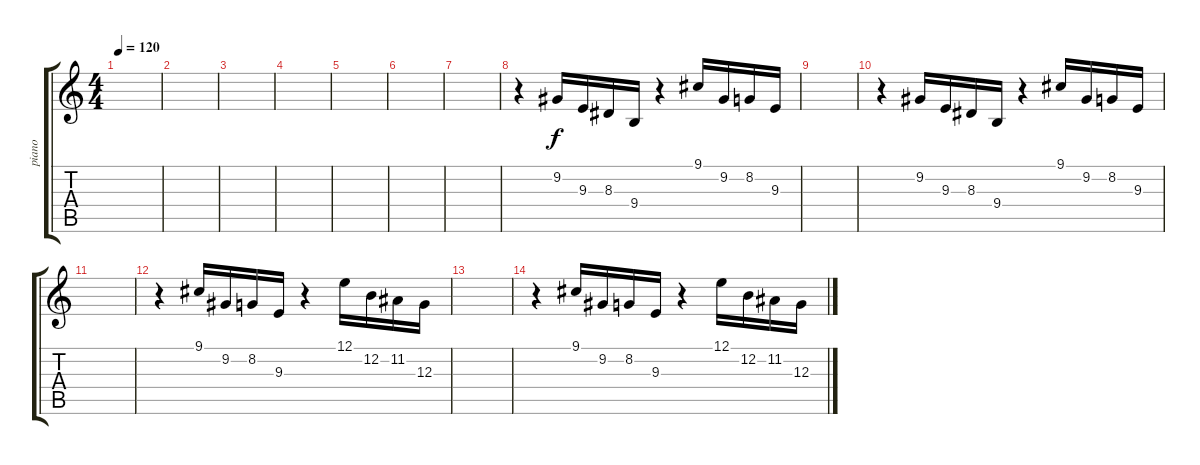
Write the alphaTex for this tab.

\track ("piano" "piano") {instrument acousticgrandpiano}
\staff {score tabs}
\tuning (E4 B3 G3 D3 A2 E2) {hide}
\ts (4 4)
\tempo 120
\clef g2
\ks c
|
|
|
|
|
|
|
r.4 9.2.16 9.3.16 8.3.16 9.4.16 r.4 9.1.16 9.2.16 8.2.16 9.3.16 |
|
r.4 9.2.16 9.3.16 8.3.16 9.4.16 r.4 9.1.16 9.2.16 8.2.16 9.3.16 |
|
r.4 9.1.16 9.2.16 8.2.16 9.3.16 r.4 12.1.16 12.2.16 11.2.16 12.3.16 |
|
r.4 9.1.16 9.2.16 8.2.16 9.3.16 r.4 12.1.16 12.2.16 11.2.16 12.3.16
